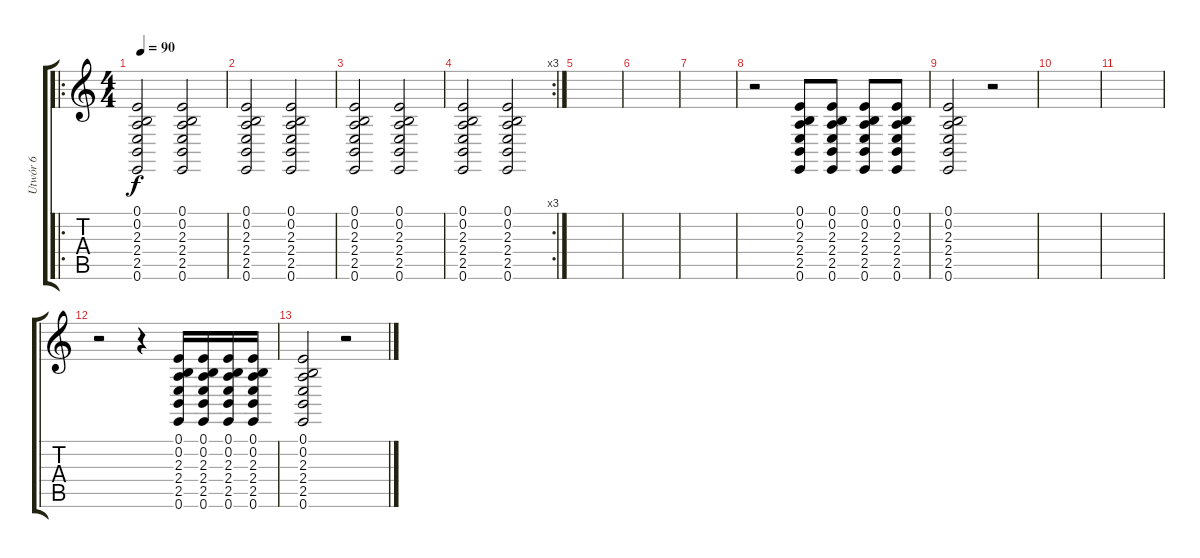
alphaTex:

\track ("Utwór 6" "Utwór 6") {instrument timpani}
\staff {score tabs}
\tuning (E4 B3 G3 D3 A2 E2) {hide}
\ro
\ts (4 4)
\tempo 90
\clef g2
\ks c
(0.1 0.2 2.3 2.4 2.5 0.6).2{dy f} (0.1 0.2 2.3 2.4 2.5 0.6).2 |
(0.1 0.2 2.3 2.4 2.5 0.6).2 (0.1 0.2 2.3 2.4 2.5 0.6).2 |
(0.1 0.2 2.3 2.4 2.5 0.6).2 (0.1 0.2 2.3 2.4 2.5 0.6).2 |
\rc 3
(0.1 0.2 2.3 2.4 2.5 0.6).2 (0.1 0.2 2.3 2.4 2.5 0.6).2 |
|
|
|
r.2 (0.1 0.2 2.3 2.4 2.5 0.6).8 (0.1 0.2 2.3 2.4 2.5 0.6).8 (0.1 0.2 2.3 2.4 2.5 0.6).8 (0.1 0.2 2.3 2.4 2.5 0.6).8 |
(0.1 0.2 2.3 2.4 2.5 0.6).2 r.2 |
|
|
r.2 r.4 (0.1 0.2 2.3 2.4 2.5 0.6).16 (0.1 0.2 2.3 2.4 2.5 0.6).16 (0.1 0.2 2.3 2.4 2.5 0.6).16 (0.1 0.2 2.3 2.4 2.5 0.6).16 |
(0.1 0.2 2.3 2.4 2.5 0.6).2 r.2
